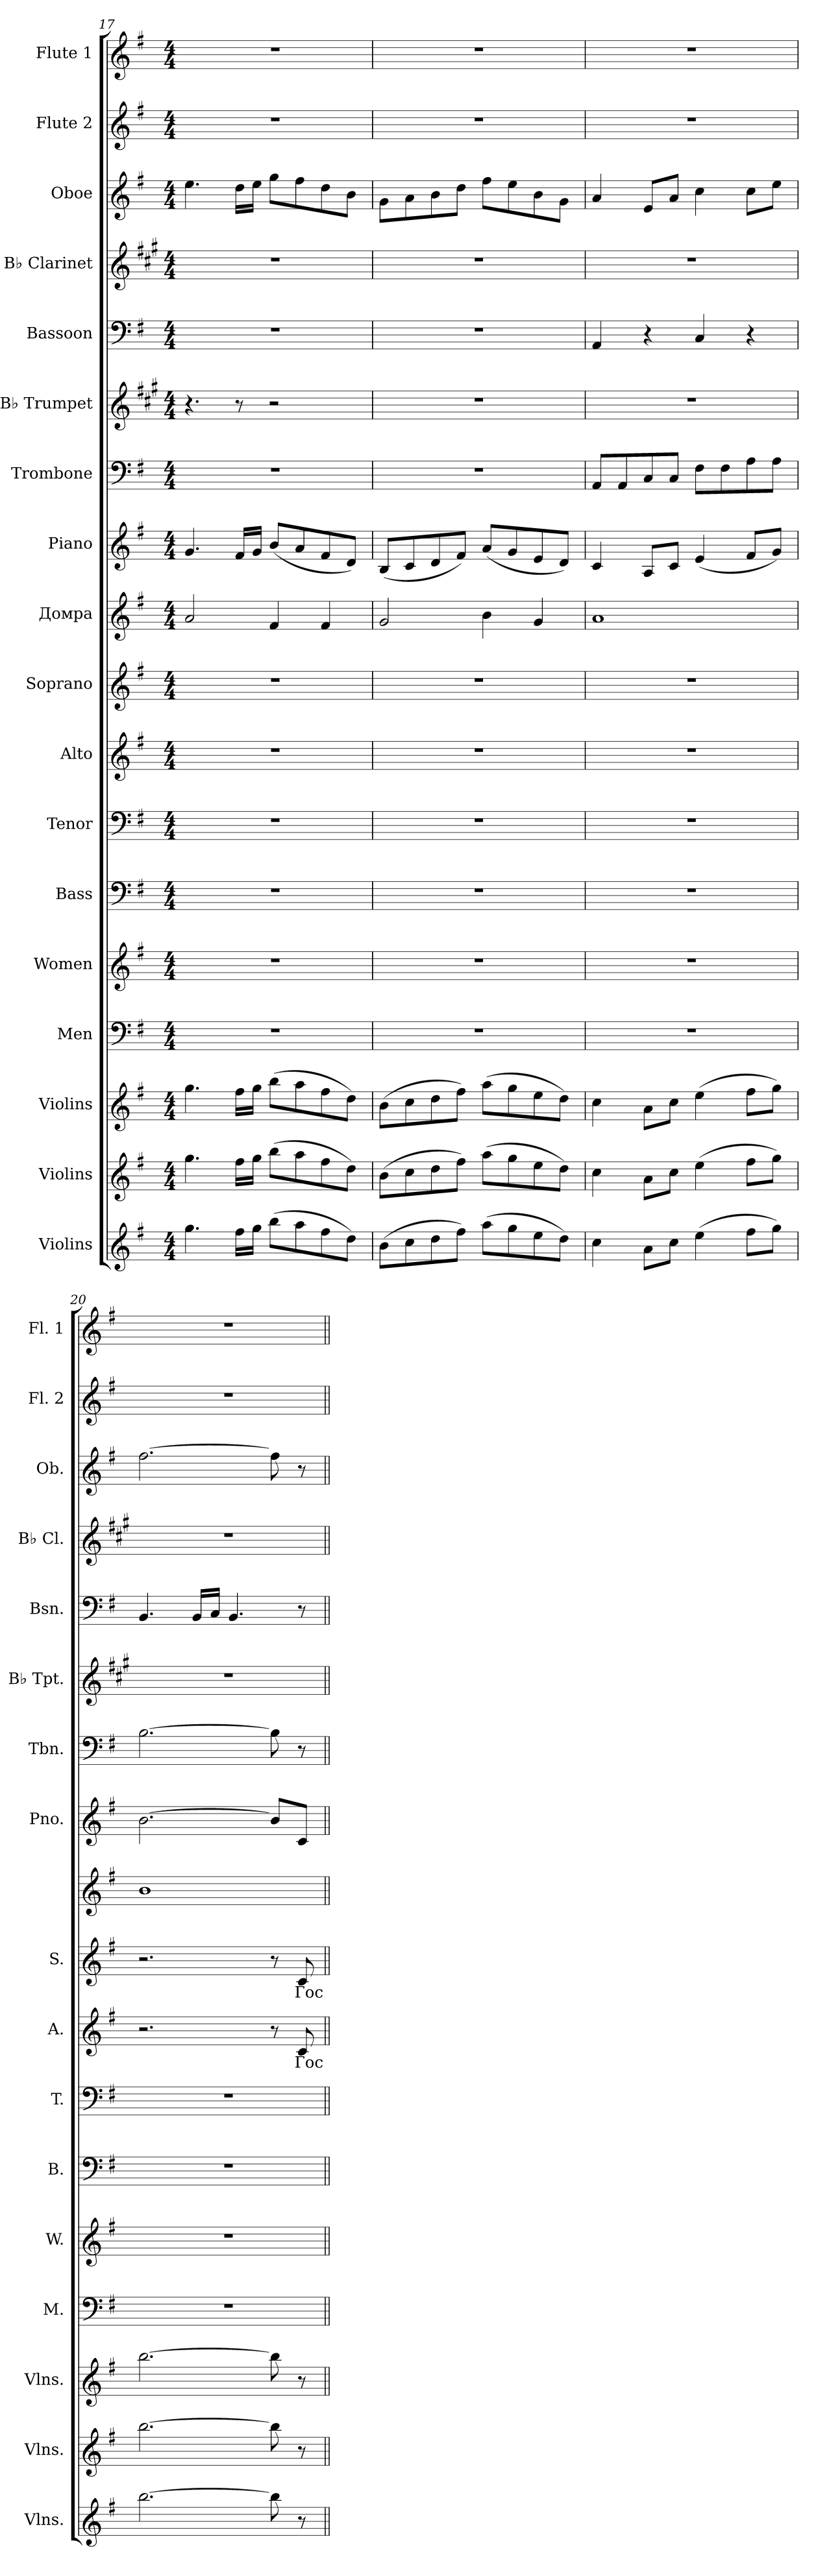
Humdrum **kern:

**kern	**kern	**kern	**kern	**kern	**kern	**kern	**kern	**text	**kern	**text	**kern	**kern	**kern	**kern	**kern	**kern	**kern	**kern	**kern
*part18	*part17	*part16	*part15	*part14	*part13	*part12	*part11	*part11	*part10	*part10	*part9	*part8	*part7	*part6	*part5	*part4	*part3	*part2	*part1
*staff18	*staff17	*staff16	*staff15	*staff14	*staff13	*staff12	*staff11	*staff11	*staff10	*staff10	*staff9	*staff8	*staff7	*staff6	*staff5	*staff4	*staff3	*staff2	*staff1
*I"Violins	*I"Violins	*I"Violins	*I"Men	*I"Women	*I"Bass	*I"Tenor	*I"Alto	*	*I"Soprano	*	*I"Домра	*I"Piano	*I"Trombone	*I"B♭ Trumpet	*I"Bassoon	*I"B♭ Clarinet	*I"Oboe	*I"Flute 2	*I"Flute 1
*I'Vlns.	*I'Vlns.	*I'Vlns.	*I'M.	*I'W.	*I'B.	*I'T.	*I'A.	*	*I'S.	*	*	*I'Pno.	*I'Tbn.	*I'B♭ Tpt.	*I'Bsn.	*I'B♭ Cl.	*I'Ob.	*I'Fl. 2	*I'Fl. 1
!!LO:PB:g=z
*clefG2	*clefG2	*clefG2	*clefF4	*clefG2	*clefF4	*clefF4	*clefG2	*	*clefG2	*	*clefG2	*clefG2	*clefF4	*clefG2	*clefF4	*clefG2	*clefG2	*clefG2	*clefG2
*	*	*	*	*	*	*	*	*	*	*	*	*	*	*ITrd1c2	*	*ITrd1c2	*	*	*
*k[f#]	*k[f#]	*k[f#]	*k[f#]	*k[f#]	*k[f#]	*k[f#]	*k[f#]	*	*k[f#]	*	*k[f#]	*k[f#]	*k[f#]	*k[f#]	*k[f#]	*k[f#]	*k[f#]	*k[f#]	*k[f#]
*M4/4	*M4/4	*M4/4	*M4/4	*M4/4	*M4/4	*M4/4	*M4/4	*	*M4/4	*	*M4/4	*M4/4	*M4/4	*M4/4	*M4/4	*M4/4	*M4/4	*M4/4	*M4/4
=17	=17	=17	=17	=17	=17	=17	=17	=17	=17	=17	=17	=17	=17	=17	=17	=17	=17	=17	=17
4.gg\	4.gg\	4.gg\	1r	1r	1r	1r	1r	.	1r	.	2a/	4.g/	1r	4.r	1r	1r	4.ee\	1r	1r
16ff#\LL	16ff#\LL	16ff#\LL	.	.	.	.	.	.	.	.	.	16f#/LL	.	8r	.	.	16dd\LL	.	.
16gg\JJ	16gg\JJ	16gg\JJ	.	.	.	.	.	.	.	.	.	16g/JJ	.	.	.	.	16ee\JJ	.	.
(>8bb\L	(>8bb\L	(>8bb\L	.	.	.	.	.	.	.	.	4f#/	(<8b/L	.	2r	.	.	8gg\L	.	.
8aa\	8aa\	8aa\	.	.	.	.	.	.	.	.	.	8a/	.	.	.	.	8ff#\	.	.
8ff#\	8ff#\	8ff#\	.	.	.	.	.	.	.	.	4f#/	8f#/	.	.	.	.	8dd\	.	.
8dd\J)	8dd\J)	8dd\J)	.	.	.	.	.	.	.	.	.	8d/J)	.	.	.	.	8b\J	.	.
=18	=18	=18	=18	=18	=18	=18	=18	=18	=18	=18	=18	=18	=18	=18	=18	=18	=18	=18	=18
(>8b\L	(>8b\L	(>8b\L	1r	1r	1r	1r	1r	.	1r	.	2g/	(<8B/L	1r	1r	1r	1r	8g\L	1r	1r
8cc\	8cc\	8cc\	.	.	.	.	.	.	.	.	.	8c/	.	.	.	.	8a\	.	.
8dd\	8dd\	8dd\	.	.	.	.	.	.	.	.	.	8d/	.	.	.	.	8b\	.	.
8ff#\J)	8ff#\J)	8ff#\J)	.	.	.	.	.	.	.	.	.	8f#/J)	.	.	.	.	8dd\J	.	.
(>8aa\L	(>8aa\L	(>8aa\L	.	.	.	.	.	.	.	.	4b\	(<8a/L	.	.	.	.	8ff#\L	.	.
8gg\	8gg\	8gg\	.	.	.	.	.	.	.	.	.	8g/	.	.	.	.	8ee\	.	.
8ee\	8ee\	8ee\	.	.	.	.	.	.	.	.	4g/	8e/	.	.	.	.	8b\	.	.
8dd\J)	8dd\J)	8dd\J)	.	.	.	.	.	.	.	.	.	8d/J)	.	.	.	.	8g\J	.	.
=19	=19	=19	=19	=19	=19	=19	=19	=19	=19	=19	=19	=19	=19	=19	=19	=19	=19	=19	=19
4cc\	4cc\	4cc\	1r	1r	1r	1r	1r	.	1r	.	1a	4c/	8AA/L	1r	4AA/	1r	4a/	1r	1r
.	.	.	.	.	.	.	.	.	.	.	.	.	8AA/	.	.	.	.	.	.
8a\L	8a\L	8a\L	.	.	.	.	.	.	.	.	.	8A/L	8C/	.	4r	.	8e/L	.	.
8cc\J	8cc\J	8cc\J	.	.	.	.	.	.	.	.	.	8c/J	8C/J	.	.	.	8a/J	.	.
(>4ee\	(>4ee\	(>4ee\	.	.	.	.	.	.	.	.	.	(<4e/	8F#\L	.	4C/	.	4cc\	.	.
.	.	.	.	.	.	.	.	.	.	.	.	.	8F#\	.	.	.	.	.	.
8ff#\L	8ff#\L	8ff#\L	.	.	.	.	.	.	.	.	.	8f#/L	8A\	.	4r	.	8cc\L	.	.
8gg\J)	8gg\J)	8gg\J)	.	.	.	.	.	.	.	.	.	8g/J)	8A\J	.	.	.	8ee\J	.	.
=20	=20	=20	=20	=20	=20	=20	=20	=20	=20	=20	=20	=20	=20	=20	=20	=20	=20	=20	=20
[2.bb\	[2.bb\	[2.bb\	1r	1r	1r	1r	2.r	.	2.r	.	1b	[2.b\	[2.B\	1r	4.BB/	1r	[2.ff#\	1r	1r
.	.	.	.	.	.	.	.	.	.	.	.	.	.	.	16BB/LL	.	.	.	.
.	.	.	.	.	.	.	.	.	.	.	.	.	.	.	16C/JJ	.	.	.	.
.	.	.	.	.	.	.	.	.	.	.	.	.	.	.	4.BB/	.	.	.	.
8bb\]	8bb\]	8bb\]	.	.	.	.	8r	.	8r	.	.	8b/L]	8B\]	.	.	.	8ff#\]	.	.
!	!	!	!	!	!	!	!	!LO:LY:b	!	!LO:LY:b	!	!	!	!	!	!	!	!	!
8r	8r	8r	.	.	.	.	8c/	Гос-	8c/	Гос-	.	8c/J	8r	.	8r	.	8r	.	.
=||	=||	=||	=||	=||	=||	=||	=||	=||	=||	=||	=||	=||	=||	=||	=||	=||	=||	=||	=||
*-	*-	*-	*-	*-	*-	*-	*-	*-	*-	*-	*-	*-	*-	*-	*-	*-	*-	*-	*-
